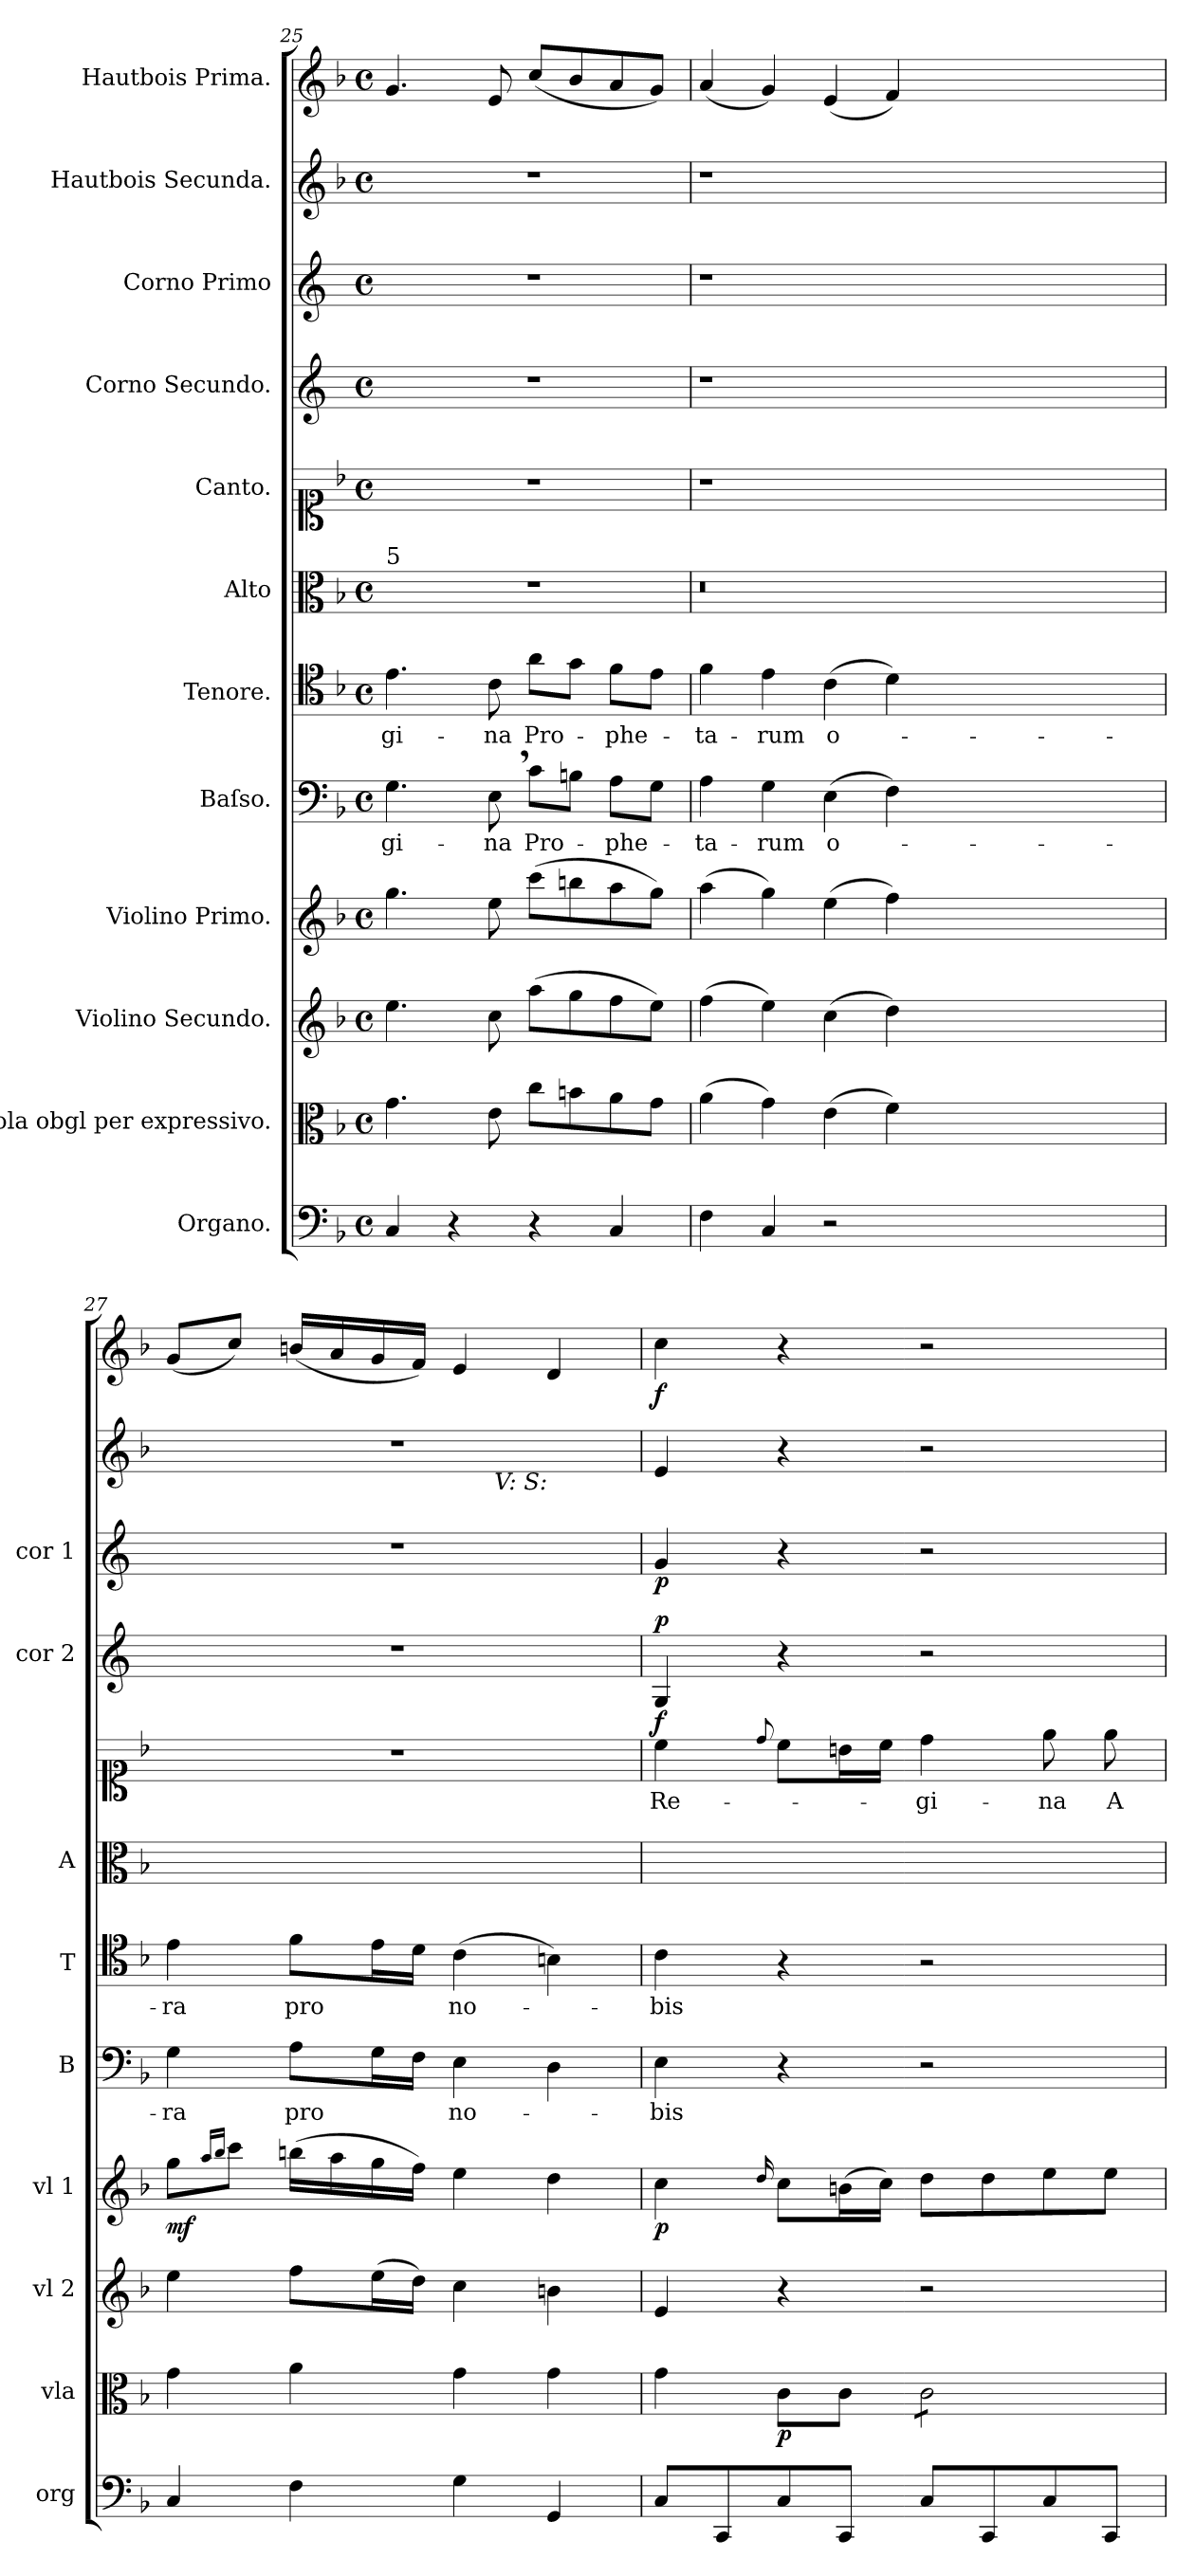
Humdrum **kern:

**kern	**dynam	**kern	**dynam	**kern	**kern	**dynam	**kern	**text	**kern	**text	**kern	**kern	**text	**dynam	**kern	**dynam	**kern	**dynam	**kern	**kern	**dynam
*part12	*part12	*part11	*part11	*part10	*part9	*part9	*part8	*part8	*part7	*part7	*part6	*part5	*part5	*part5	*part4	*part4	*part3	*part3	*part2	*part1	*part1
*staff12	*staff12	*staff11	*staff11	*staff10	*staff9	*staff9	*staff8	*staff8	*staff7	*staff7	*staff6	*staff5	*staff5	*staff5	*staff4	*staff4	*staff3	*staff3	*staff2	*staff1	*staff1
*I"Organo.	*	*I"Viola obgl per expressivo.	*	*I"Violino Secundo.	*I"Violino Primo.	*	*I"Baſso.	*	*I"Tenore.	*	*I"Alto	*I"Canto.	*	*	*I"Corno Secundo.	*	*I"Corno Primo	*	*I"Hautbois Secunda.	*I"Hautbois Prima.	*
*I'org	*	*I'vla	*	*I'vl 2	*I'vl 1	*	*I'B	*	*I'T	*	*I'A	*	*	*	*I'cor 2	*	*I'cor 1	*	*	*	*
*clefF4	*	*clefC3	*	*clefG2	*clefG2	*	*clefF4	*	*clefC4	*	*clefC3	*clefC1	*	*	*clefG2	*	*clefG2	*	*clefG2	*clefG2	*
*	*	*	*	*	*	*	*	*	*	*	*	*	*	*	*ITrd4c7	*	*ITrd4c7	*	*	*	*
*k[b-]	*	*k[b-]	*	*k[b-]	*k[b-]	*	*k[b-]	*	*k[b-]	*	*k[b-]	*k[b-]	*	*	*k[b-]	*	*k[b-]	*	*k[b-]	*k[b-]	*
*F:	*	*F:	*	*F:	*F:	*	*F:	*	*F:	*	*F:	*F:	*	*	*F:	*	*F:	*	*F:	*F:	*
*M4/4	*	*M4/4	*	*M4/4	*M4/4	*	*M4/4	*	*M4/4	*	*M4/4	*M4/4	*	*	*M4/4	*	*M4/4	*	*M4/4	*M4/4	*
*met(c)	*	*met(c)	*	*met(c)	*met(c)	*	*met(c)	*	*met(c)	*	*met(c)	*met(c)	*	*	*met(c)	*	*met(c)	*	*met(c)	*met(c)	*
=25	=25	=25	=25	=25	=25	=25	=25	=25	=25	=25	=25	=25	=25	=25	=25	=25	=25	=25	=25	=25	=25
!	!	!	!	!	!	!	!	!	!	!	!LO:TX:a:t=5	!	!	!	!	!	!	!	!	!	!
4C/	.	4.g\	.	4.ee\	4.gg\	.	4.G\	-gi-	4.e\	-gi-	1r	1r	.	.	1r	.	1r	.	1r	4.g/	.
4r	.	.	.	.	.	.	.	.	.	.	.	.	.	.	.	.	.	.	.	.	.
.	.	8e\	.	8cc\	8ee\	.	8E,<\	-na	8c\	-na	.	.	.	.	.	.	.	.	.	8e/	.
4r	.	8cc\L	.	(8aa\L	(8ccc\L	.	8c\L	Pro-	8a\L	Pro-	.	.	.	.	.	.	.	.	.	(8cc/L	.
.	.	8bn\	.	8gg\	8bbn\	.	8Bn\J	.	8g\J	.	.	.	.	.	.	.	.	.	.	8b-/	.
4C/	.	8a\	.	8ff\	8aa\	.	8A\L	-phe-	8f\L	-phe-	.	.	.	.	.	.	.	.	.	8a/	.
.	.	8g\J	.	8ee\J)	8gg\J)	.	8G\J	.	8e\J	.	.	.	.	.	.	.	.	.	.	8g/J)	.
=26	=26	=26	=26	=26	=26	=26	=26	=26	=26	=26	=26	=26	=26	=26	=26	=26	=26	=26	=26	=26	=26
4F\	.	(4a\	.	(4ff\	(4aa\	.	4A\	-ta-	4f\	-ta-	0.r	1r	.	.	1r	.	1r	.	1r	(4a/	.
4C/	.	4g\)	.	4ee\)	4gg\)	.	4G\	-rum	4e\	-rum	.	.	.	.	.	.	.	.	.	4g/)	.
2r	.	(4e\	.	(4cc\	(4ee\	.	(4E\	o-	(4c\	o-	.	.	.	.	.	.	.	.	.	(4e/	.
.	.	4f\)	.	4dd\)	4ff\)	.	4F\)	.	4d\)	.	.	.	.	.	.	.	.	.	.	4f/)	.
0ryy	.	0ryy	.	0ryy	0ryy	.	0ryy	.	0ryy	.	.	0ryy	.	.	0ryy	.	0ryy	.	0ryy	0ryy	.
=27	=27	=27	=27	=27	=27	=27	=27	=27	=27	=27	=27	=27	=27	=27	=27	=27	=27	=27	=27	=27	=27
*	*	*	*	*	*	*	*	*	*	*	*	*	*	*	*	*	*	*	*^	*	*
4C/	.	4g\	.	4ee\	8gg\L	mf.	4G\	-ra	4e\	-ra	1ryy	1r	.	.	1r	.	1r	.	1r	2.ryy	(8g/L	.
.	.	.	.	.	16qqaa/LL	.	.	.	.	.	.	.	.	.	.	.	.	.	.	.	.	.
.	.	.	.	.	16qqbb-/JJ	.	.	.	.	.	.	.	.	.	.	.	.	.	.	.	.	.
.	.	.	.	.	8ccc\J	.	.	.	.	.	.	.	.	.	.	.	.	.	.	.	8cc/J)	.
4F\	.	4a\	.	8ff\L	(16bbn\LL	.	8A\L	pro	8f\L	pro	.	.	.	.	.	.	.	.	.	.	(16bn/LL	.
.	.	.	.	.	16aa\	.	.	.	.	.	.	.	.	.	.	.	.	.	.	.	16a/	.
.	.	.	.	(16ee\L	16gg\	.	16G\L	.	16e\L	.	.	.	.	.	.	.	.	.	.	.	16g/	.
.	.	.	.	16dd\JJ)	16ff\JJ)	.	16F\JJ	.	16d\JJ	.	.	.	.	.	.	.	.	.	.	.	16f/JJ)	.
4G\	.	4g\	.	4cc\	4ee\	.	4E\	no-	(4c\	no-	.	.	.	.	.	.	.	.	.	.	4e/	.
!	!	!	!	!	!	!	!	!	!	!	!	!	!	!	!	!	!	!	!	!LO:TX:b:i:rj:t=V&colon; S&colon;	!	!
4GG/	.	4g\	.	4bn\	4dd\	.	4D\	.	4Bn\)	.	.	.	.	.	.	.	.	.	.	4ryy	4d/	.
=28	=28	=28	=28	=28	=28	=28	=28	=28	=28	=28	=28	=28	=28	=28	=28	=28	=28	=28	=28	=28	=28	=28
!	!	!	!	!	!	!	!	!	!	!	!	!	!	!LO:DY:a	!	!LO:DY:a	!	!	!	!	!	!
*	*	*	*	*	*	*	*	*	*	*	*	*	*	*	*	*	*	*	*v	*v	*	*
8C/L	p&colon;	4g\	.	4e/	4cc\	p	4E\	-bis	4c\	-bis	1ryy	4cc\	Re-	f	4C/	p	4c/	p	4e/	4cc\	f
8CC/	.	.	.	.	.	.	.	.	.	.	.	.	.	.	.	.	.	.	.	.	.
.	.	.	.	.	16qqdd/	.	.	.	.	.	.	8qqdd/	.	.	.	.	.	.	.	.	.
8C/	.	8c\L	p	4r	8cc\L	.	4r	.	4r	.	.	8cc\L	.	.	4r	.	4r	.	4r	4r	.
8CC/J	.	8c\J	.	.	(16bn\L	.	.	.	.	.	.	16bn\L	.	.	.	.	.	.	.	.	.
.	.	.	.	.	16cc\JJ)	.	.	.	.	.	.	16cc\JJ	.	.	.	.	.	.	.	.	.
!	!	!LO:TX:a:t=''''	!	!	!	!	!	!	!	!	!	!	!	!	!	!	!	!	!	!	!
*	*	*tremolo	*	*	*	*	*	*	*	*	*	*	*	*	*	*	*	*	*	*	*
8C/L	.	8c\L	.	2r	8dd\L	.	2r	.	2r	.	.	4dd\	-gi-	.	2r	.	2r	.	2r	2r	.
8CC/	.	8c\	.	.	8dd\	.	.	.	.	.	.	.	.	.	.	.	.	.	.	.	.
8C/	.	8c\	.	.	8ee\	.	.	.	.	.	.	8ee\	-na	.	.	.	.	.	.	.	.
8CC/J	.	8c\J	.	.	8ee\J	.	.	.	.	.	.	8ee\	A-	.	.	.	.	.	.	.	.
*	*	*Xtremolo	*	*	*	*	*	*	*	*	*	*	*	*	*	*	*	*	*	*	*
=	=	=	=	=	=	=	=	=	=	=	=	=	=	=	=	=	=	=	=	=	=
*-	*-	*-	*-	*-	*-	*-	*-	*-	*-	*-	*-	*-	*-	*-	*-	*-	*-	*-	*-	*-	*-
